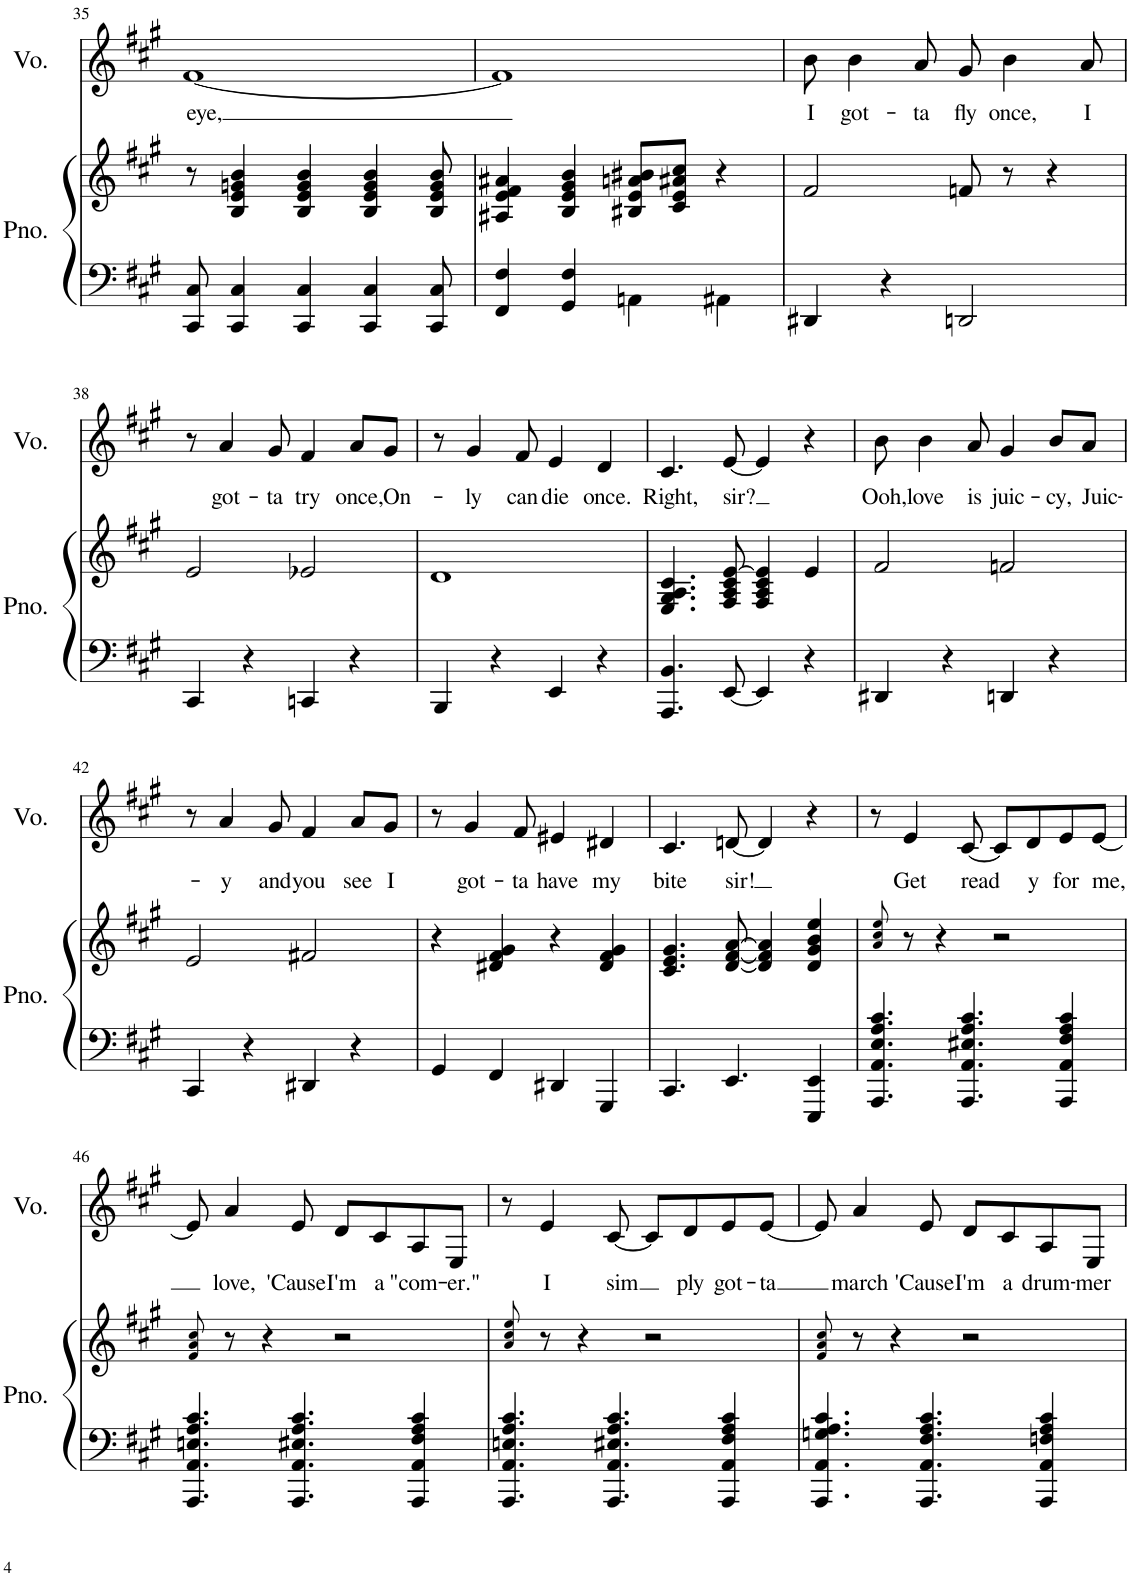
**kern	**kern	**kern	**text
*part2	*part2	*part1	*part1
*staff3	*staff2	*staff1	*staff1
*I"Piano	*	*I"Voice	*
*I'Pno.	*	*I'Vo.	*
!!LO:PB:g=z
*clefF4	*clefG2	*clefG2	*
*k[f#c#g#]	*k[f#c#g#]	*k[f#c#g#]	*
*M2/2	*M2/2	*M2/2	*
*met(c|)	*met(c|)	*met(c|)	*
=35	=35	=35	=35
!	!	!	!LO:LY:b
8CC#/ 8C#/	8r	[1f#	eye,
4CC#/ 4C#/	4B/ 4e/ 4gn/ 4b/	.	.
4CC#/ 4C#/	4B/ 4e/ 4g/ 4b/	.	.
4CC#/ 4C#/	4B/ 4e/ 4g/ 4b/	.	.
8CC#/ 8C#/	8B/ 8e/ 8g/ 8b/	.	.
=36	=36	=36	=36
4FF#/ 4F#/	4A#X/ 4e/ 4f#/ 4a#X/	1f#]	.
4GG#/ 4F#/	4B/ 4e/ 4g#/ 4b/	.	.
4AAn\	8B#X/ 8e/ 8an/ 8b#X/L	.	.
.	8c#/ 8e/ 8a#X/ 8cc#/J	.	.
4AA#X\	4r	.	.
=37	=37	=37	=37
!	!	!	!LO:LY:b
4DD#X/	2f#/	8b\	I
!	!	!	!LO:LY:b
.	.	4b\	got-
4r	.	.	.
!	!	!	!LO:LY:b
.	.	8a/	-ta
!	!	!	!LO:LY:b
2DDn/	8fn/	8g#/	fly
!	!	!	!LO:LY:b
.	8r	4b\	once,
.	4r	.	.
!	!	!	!LO:LY:b
.	.	8a/	I
!!LO:LB:g=z
=38	=38	=38	=38
4CC#/	2e/	8r	.
!	!	!	!LO:LY:b
.	.	4a/	got-
4r	.	.	.
!	!	!	!LO:LY:b
.	.	8g#/	-ta
!	!	!	!LO:LY:b
4CCn/	2e-X/	4f#/	try
!	!	!	!LO:LY:b
4r	.	8a/L	once,
!	!	!	!LO:LY:b
.	.	8g#/J	On-
=39	=39	=39	=39
4BBB/	1d	8r	.
!	!	!	!LO:LY:b
.	.	4g#/	-ly
4r	.	.	.
!	!	!	!LO:LY:b
.	.	8f#/	can
!	!	!	!LO:LY:b
4EE/	.	4e/	die
!	!	!	!LO:LY:b
4r	.	4d/	once.
=40	=40	=40	=40
!	!	!	!LO:LY:b
4.AAA/ 4.BB/	4.E/ 4.G#/ 4.A/ 4.c#/	4.c#/	Right,
!	!	!	!LO:LY:b
[8EE/	8F#/ 8A/ 8c#/ [8e/	[8e/	sir?
4EE/]	4F#/ 4A/ 4c#/ 4e/]	4e/]	.
4r	4e/	4r	.
=41	=41	=41	=41
!	!	!	!LO:LY:b
4DD#X/	2f#/	8b\	Ooh,
!	!	!	!LO:LY:b
.	.	4b\	love
4r	.	.	.
!	!	!	!LO:LY:b
.	.	8a/	is
!	!	!	!LO:LY:b
4DDn/	2fn/	4g#/	juic-
!	!	!	!LO:LY:b
4r	.	8b/L	-cy,
!	!	!	!LO:LY:b
.	.	8a/J	Juic-
!!LO:LB:g=z
=42	=42	=42	=42
4CC#/	2e/	8r	.
!	!	!	!LO:LY:b
.	.	4a/	-y
4r	.	.	.
!	!	!	!LO:LY:b
.	.	8g#/	and
!	!	!	!LO:LY:b
4DD#X/	2f#X/	4f#/	you
!	!	!	!LO:LY:b
4r	.	8a/L	see
!	!	!	!LO:LY:b
.	.	8g#/J	I
=43	=43	=43	=43
4GG#/	4r	8r	.
!	!	!	!LO:LY:b
.	.	4g#/	got-
4FF#/	4d#X/ 4f#/ 4g#/	.	.
!	!	!	!LO:LY:b
.	.	8f#/	-ta
!	!	!	!LO:LY:b
4DD#X/	4r	4e#X/	have
!	!	!	!LO:LY:b
4GGG#/	4d#/ 4f#/ 4g#/	4d#X/	my
=44	=44	=44	=44
!	!	!	!LO:LY:b
4.CC#/	4.c#/ 4.e/ 4.g#/	4.c#/	bite
!	!	!	!LO:LY:b
4.EE/	[8d/ [8f#/ [8a/	[8dn/	sir!
.	4d/] 4f#/] 4a/]	4d/]	.
4EEE/ 4EE/	4d/ 4g#/ 4b/ 4ee/	4r	.
=45	=45	=45	=45
4.AAA/ 4.AA/ 4.E/ 4.A/ 4.c#/	8a!/ 8cc#!/ 8ee!/	8r	.
!	!	!	!LO:LY:b
.	8r	4e/	Get
.	4r	.	.
!	!	!	!LO:LY:b
4.AAA/ 4.AA/ 4.E#X/ 4.A/ 4.c#/	.	[8c#/	read
.	2r	8c#/L]	.
!	!	!	!LO:LY:b
.	.	8d/	y
!	!	!	!LO:LY:b
4AAA/ 4AA/ 4F#/ 4A/ 4c#/	.	8e/	for
!	!	!	!LO:LY:b
.	.	[8e/J	me,
!!LO:LB:g=z
=46	=46	=46	=46
4.AAA/ 4.AA/ 4.En/ 4.A/ 4.c#/	8f#!/ 8a!/ 8cc#!/	8e/]	.
!	!	!	!LO:LY:b
.	8r	4a/	love,
.	4r	.	.
!	!	!	!LO:LY:b
4.AAA/ 4.AA/ 4.E#X/ 4.A/ 4.c#/	.	8e/	'Cause
!	!	!	!LO:LY:b
.	2r	8d/L	I'm
!	!	!	!LO:LY:b
.	.	8c#/	a
!	!	!	!LO:LY:b
4AAA/ 4AA/ 4F#/ 4A/ 4c#/	.	8A/	"com-
!	!	!	!LO:LY:b
.	.	8E/J	-er."
=47	=47	=47	=47
4.AAA/ 4.AA/ 4.En/ 4.A/ 4.c#/	8a!/ 8cc#!/ 8ee!/	8r	.
!	!	!	!LO:LY:b
.	8r	4e/	I
.	4r	.	.
!	!	!	!LO:LY:b
4.AAA/ 4.AA/ 4.E#X/ 4.A/ 4.c#/	.	[8c#/	sim
.	2r	8c#/L]	.
!	!	!	!LO:LY:b
.	.	8d/	ply
!	!	!	!LO:LY:b
4AAA/ 4AA/ 4F#/ 4A/ 4c#/	.	8e/	got-
!	!	!	!LO:LY:b
.	.	[8e/J	-ta
=48	=48	=48	=48
4.AAA/ 4.AA/ 4.Gn/ 4.A/ 4.c#/	8f#!/ 8a!/ 8cc#!/	8e/]	.
!	!	!	!LO:LY:b
.	8r	4a/	march
.	4r	.	.
!	!	!	!LO:LY:b
4.AAA/ 4.AA/ 4.F#/ 4.A/ 4.c#/	.	8e/	'Cause
!	!	!	!LO:LY:b
.	2r	8d/L	I'm
!	!	!	!LO:LY:b
.	.	8c#/	a
!	!	!	!LO:LY:b
4AAA/ 4AA/ 4Fn/ 4A/ 4c#/	.	8A/	drum-
!	!	!	!LO:LY:b
.	.	8E/J	-mer
=	=	=	=
*-	*-	*-	*-
